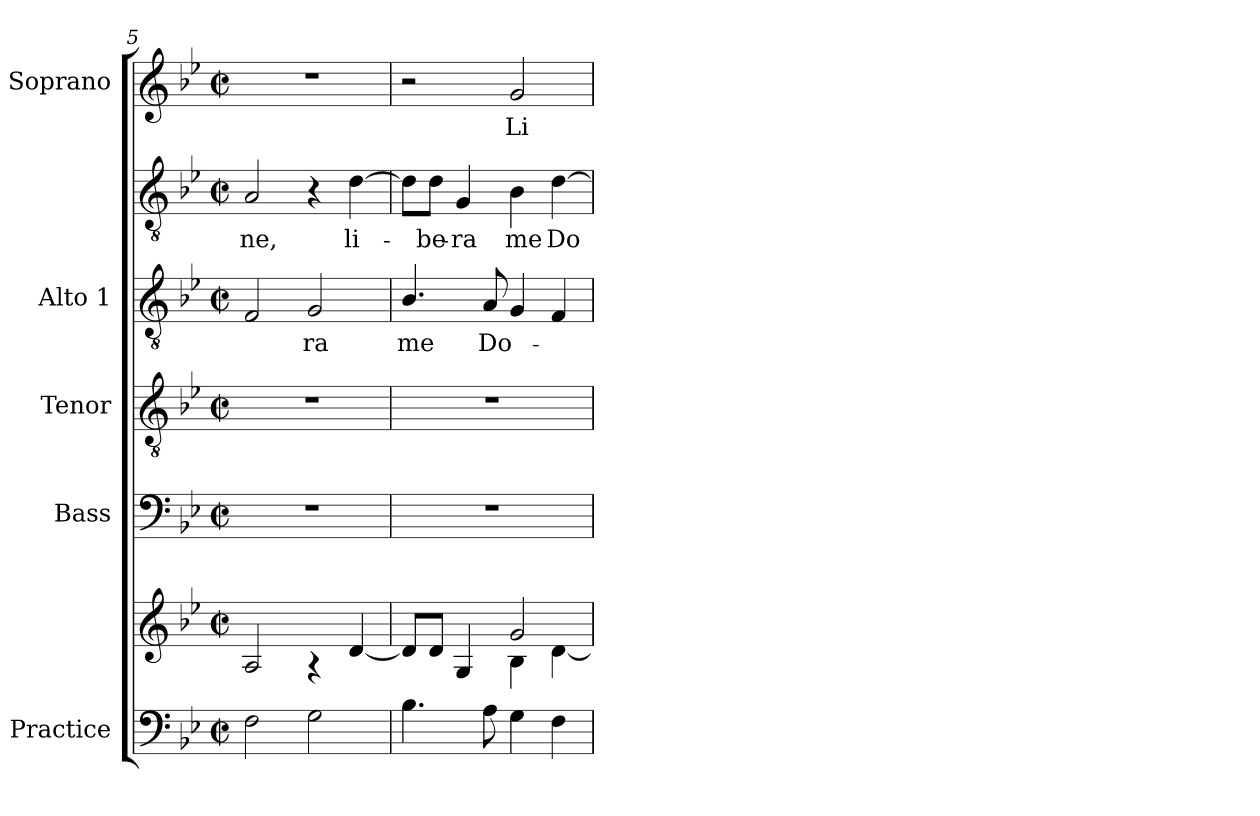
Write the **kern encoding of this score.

**kern	**kern	**kern	**kern	**kern	**text	**kern	**text	**kern	**text
*part5	*part5	*part4	*part3	*part2	*part2	*part2	*part2	*part1	*part1
*staff7	*staff6	*staff5	*staff4	*staff3	*staff3	*staff2	*staff2	*staff1	*staff1
*I"Practice	*	*I"Bass	*I"Tenor	*I"Alto 1	*	*	*	*I"Soprano	*
*	*	*I'B	*I'T	*I'A	*	*	*	*I'S	*
*clefF4	*clefG2	*clefF4	*clefGv2	*clefGv2	*	*clefGv2	*	*clefG2	*
*k[b-e-]	*k[b-e-]	*k[b-e-]	*k[b-e-]	*k[b-e-]	*	*k[b-e-]	*	*k[b-e-]	*
*B-:	*B-:	*B-:	*B-:	*B-:	*	*B-:	*	*B-:	*
*M2/2	*M2/2	*M2/2	*M2/2	*M2/2	*	*M2/2	*	*M2/2	*
*met(c|)	*met(c|)	*met(c|)	*met(c|)	*met(c|)	*	*met(c|)	*	*met(c|)	*
=5	=5	=5	=5	=5	=5	=5	=5	=5	=5
*^	*^	*	*	*	*	*	*	*	*
*	*^	*	*	*	*	*	*	*	*	*	*
!	!	!	!	!	!	!	!	!	!	!LO:LY:b	!	!
2F\	1ryy	1ryy	1ryy	2A/	1r	1r	2F	.	2A	ne,	1r	.
!	!	!	!	!	!	!	!	!LO:LY:b	!	!	!	!
2G\	.	.	.	4r	.	.	2G	ra	4r	.	.	.
!	!	!	!	!	!	!	!	!	!	!LO:LY:b	!	!
.	.	.	.	[4d/	.	.	.	.	[4d	li-	.	.
=6	=6	=6	=6	=6	=6	=6	=6	=6	=6	=6	=6	=6
!	!	!	!	!	!	!	!	!LO:LY:b	!	!	!	!
4.B-\	1ryy	1ryy	2ryy	8d/L]	1r	1r	4.B-/	me	8d\L]	.	2r	.
!	!	!	!	!	!	!	!	!	!	!LO:LY:b	!	!
.	.	.	.	8d/J	.	.	.	.	8d\J	be-	.	.
!	!	!	!	!	!	!	!	!	!	!LO:LY:b	!	!
.	.	.	.	4G/	.	.	.	.	4G	-ra	.	.
!	!	!	!	!	!	!	!	!LO:LY:b	!	!	!	!
8A\L	.	.	.	.	.	.	8AL	Do-	.	.	.	.
!	!	!	!	!	!	!	!	!	!	!LO:LY:b	!	!LO:LY:b
4G\	.	.	2g/	4B-\	.	.	4G	.	4B-	me	2g	Li-
!	!	!	!	!	!	!	!	!	!	!LO:LY:b	!	!
4F\	.	.	.	[4d\	.	.	4F	.	[4d	Do-	.	.
*v	*v	*v	*	*	*	*	*	*	*	*	*	*
*	*v	*v	*	*	*	*	*	*	*	*
=	=	=	=	=	=	=	=	=	=
*-	*-	*-	*-	*-	*-	*-	*-	*-	*-
